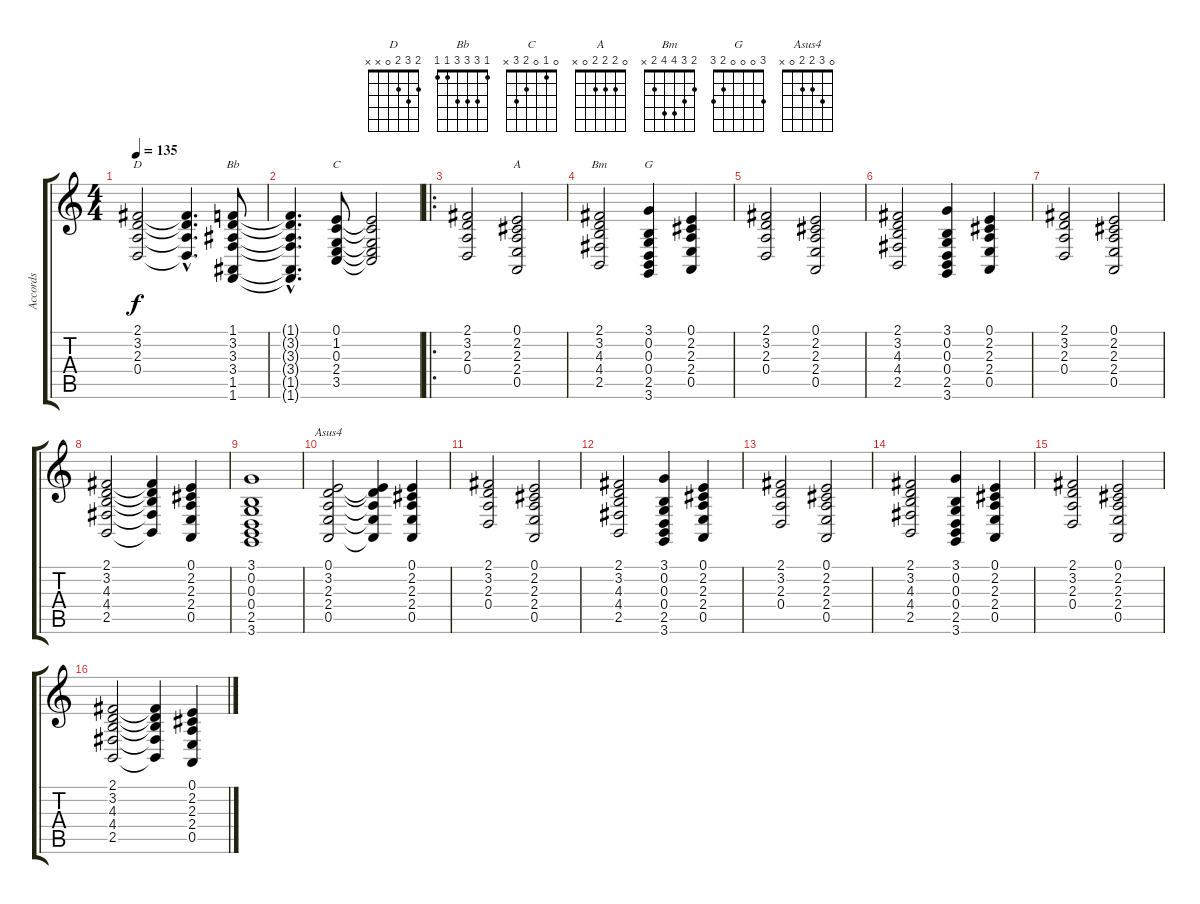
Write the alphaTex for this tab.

\track ("Accords" "Accords") {instrument stringensemble1}
\staff {score tabs}
\tuning (E4 B3 G3 D3 A2 E2) {hide}
\chord ("D" 2 3 2 0 x x)
\chord ("Bb" 1 3 3 3 1 1)
\chord ("C" 0 1 0 2 3 x)
\chord ("A" 0 2 2 2 0 x)
\chord ("Bm" 2 3 4 4 2 x)
\chord ("G" 3 0 0 0 2 3)
\chord ("Asus4" 0 3 2 2 0 x)
\ts (4 4)
\tempo 135
\clef g2
\ks c
(2.1 3.2 2.3 0.4).2{ch "D" dy f} (2.1{hac t} 3.2{hac t} 2.3{hac t} 0.4{hac t}).4{d} (1.1 3.2 3.3 3.4 1.5 1.6).8{ch "Bb"} |
(1.1{hac t} 3.2{hac t} 3.3{hac t} 3.4{hac t} 1.5{hac t} 1.6{hac t}).4{d} (0.1 1.2 0.3 2.4 3.5).8{ch "C"} (0.1{t} 1.2{t} 0.3{t} 2.4{t} 3.5{t}).2 |
\ro
(2.1 3.2 2.3 0.4).2 (0.1 2.2 2.3 2.4 0.5).2{ch "A"} |
(2.1 3.2 4.3 4.4 2.5).2{ch "Bm"} (3.1 0.2 0.3 0.4 2.5 3.6).4{ch "G"} (0.1 2.2 2.3 2.4 0.5).4 |
(2.1 3.2 2.3 0.4).2 (0.1 2.2 2.3 2.4 0.5).2 |
(2.1 3.2 4.3 4.4 2.5).2 (3.1 0.2 0.3 0.4 2.5 3.6).4 (0.1 2.2 2.3 2.4 0.5).4 |
(2.1 3.2 2.3 0.4).2 (0.1 2.2 2.3 2.4 0.5).2 |
(2.1 3.2 4.3 4.4 2.5).2 (2.1{t} 3.2{t} 4.3{t} 4.4{t} 2.5{t}).4 (0.1 2.2 2.3 2.4 0.5).4 |
(3.1 0.2 0.3 0.4 2.5 3.6).1 |
(0.1 3.2 2.3 2.4 0.5).2{ch "Asus4"} (0.1{t} 3.2{t} 2.3{t} 2.4{t} 0.5{t}).4 (0.1 2.2 2.3 2.4 0.5).4 |
(2.1 3.2 2.3 0.4).2 (0.1 2.2 2.3 2.4 0.5).2 |
(2.1 3.2 4.3 4.4 2.5).2 (3.1 0.2 0.3 0.4 2.5 3.6).4 (0.1 2.2 2.3 2.4 0.5).4 |
(2.1 3.2 2.3 0.4).2 (0.1 2.2 2.3 2.4 0.5).2 |
(2.1 3.2 4.3 4.4 2.5).2 (3.1 0.2 0.3 0.4 2.5 3.6).4 (0.1 2.2 2.3 2.4 0.5).4 |
(2.1 3.2 2.3 0.4).2 (0.1 2.2 2.3 2.4 0.5).2 |
(2.1 3.2 4.3 4.4 2.5).2 (2.1{t} 3.2{t} 4.3{t} 4.4{t} 2.5{t}).4 (0.1 2.2 2.3 2.4 0.5).4
